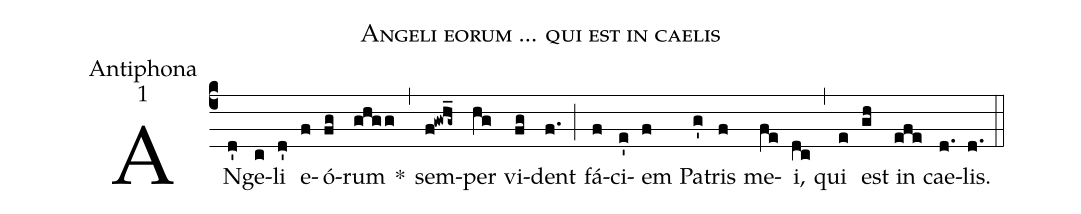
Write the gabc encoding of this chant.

name:Angeli eorum ... qui est in caelis;
office-part:Antiphona;
mode:1;
%%
(c4) AN(d')ge(c)li(d') e(f)ó(fg)rum(ghgg) *(,) sem(f!gwh_g~)per(hg) vi(fg)dent(f.) (;) fá(f)ci(e')em(f) Pa(g')tris(f) me(fe)i,(dc) (,) qui(e) est(gh) in(efe) cae(d.)lis.(d.) (::)
